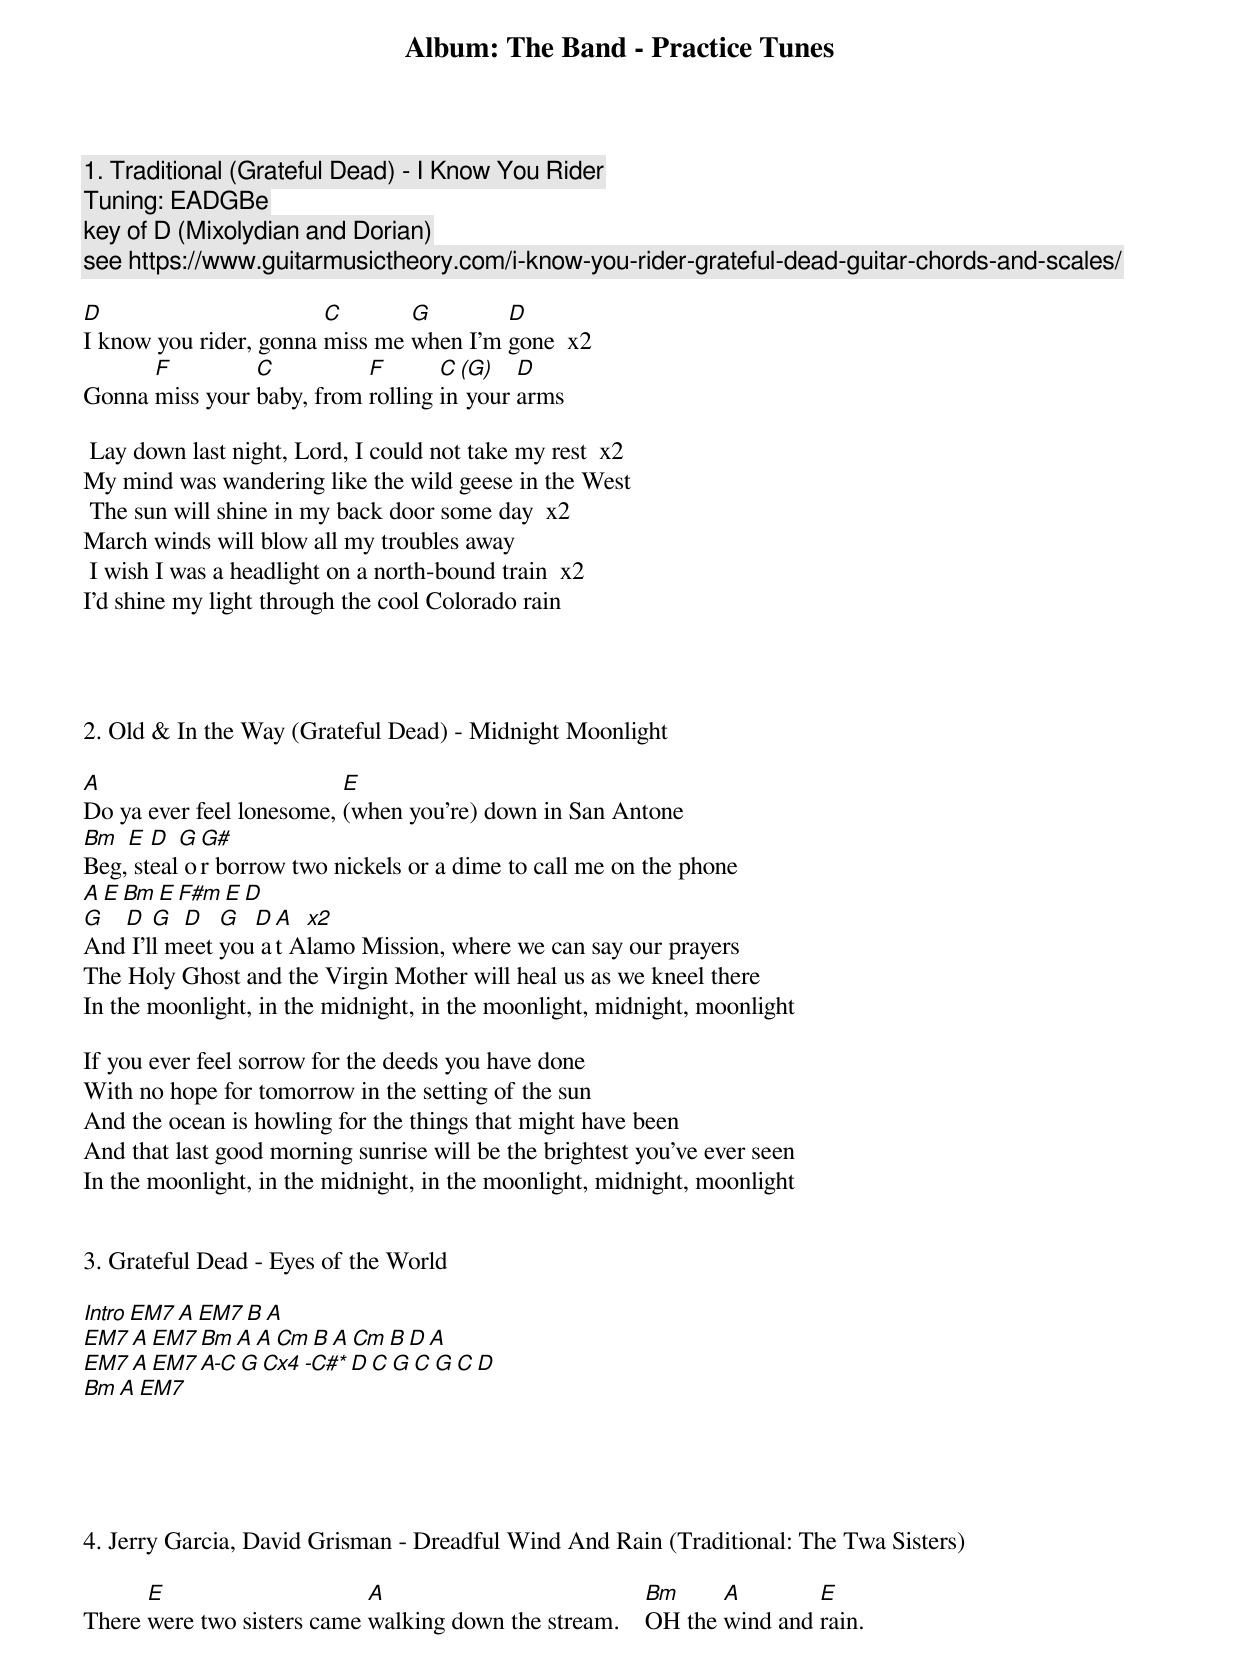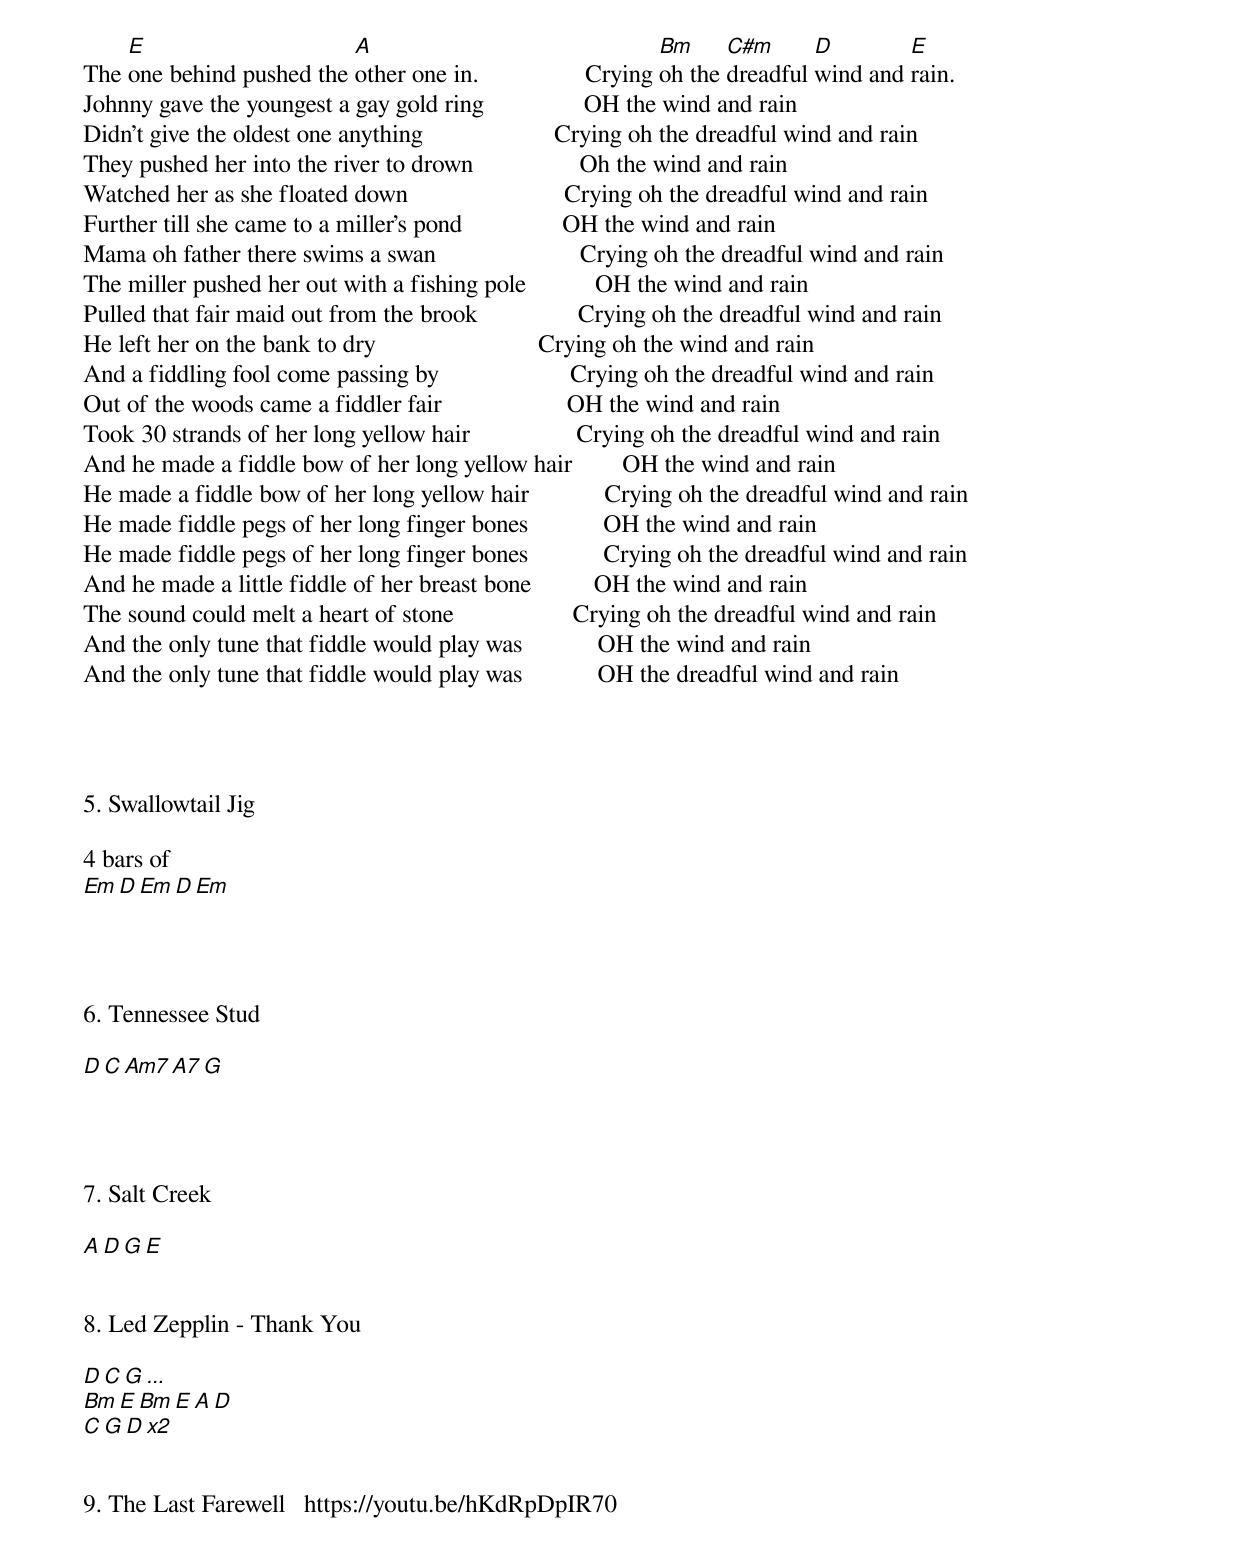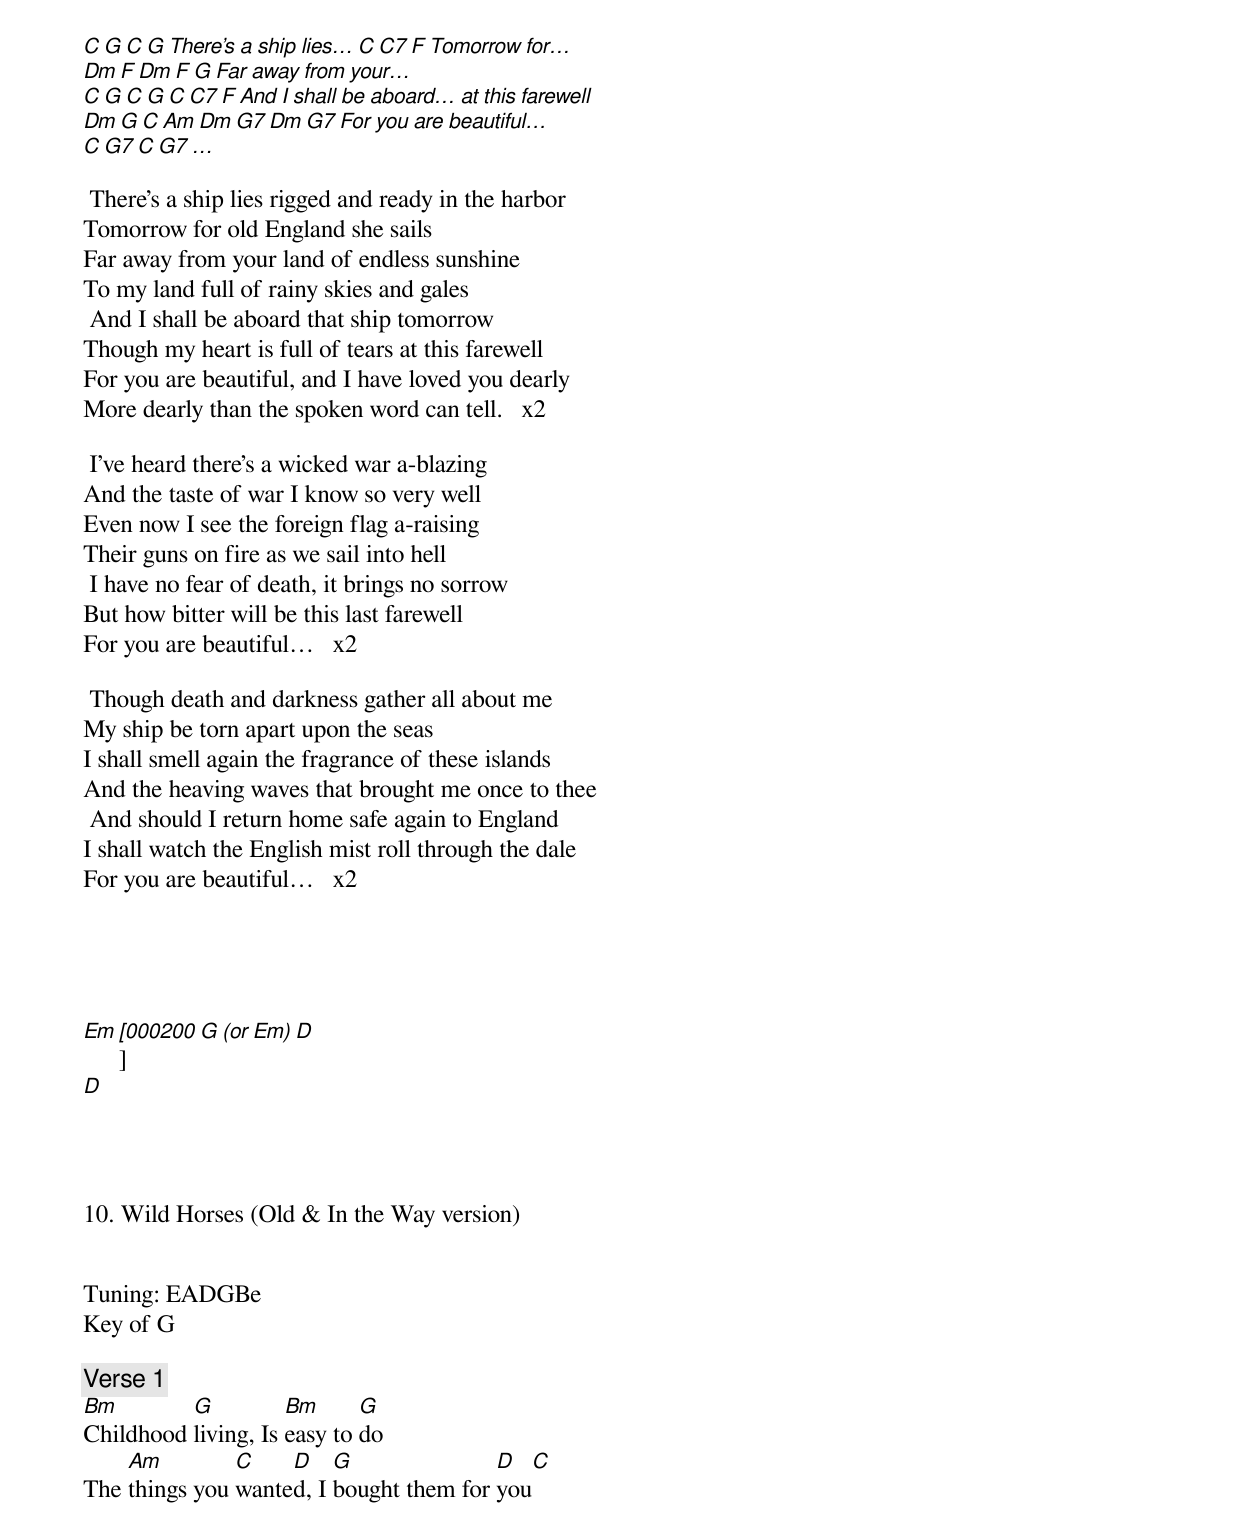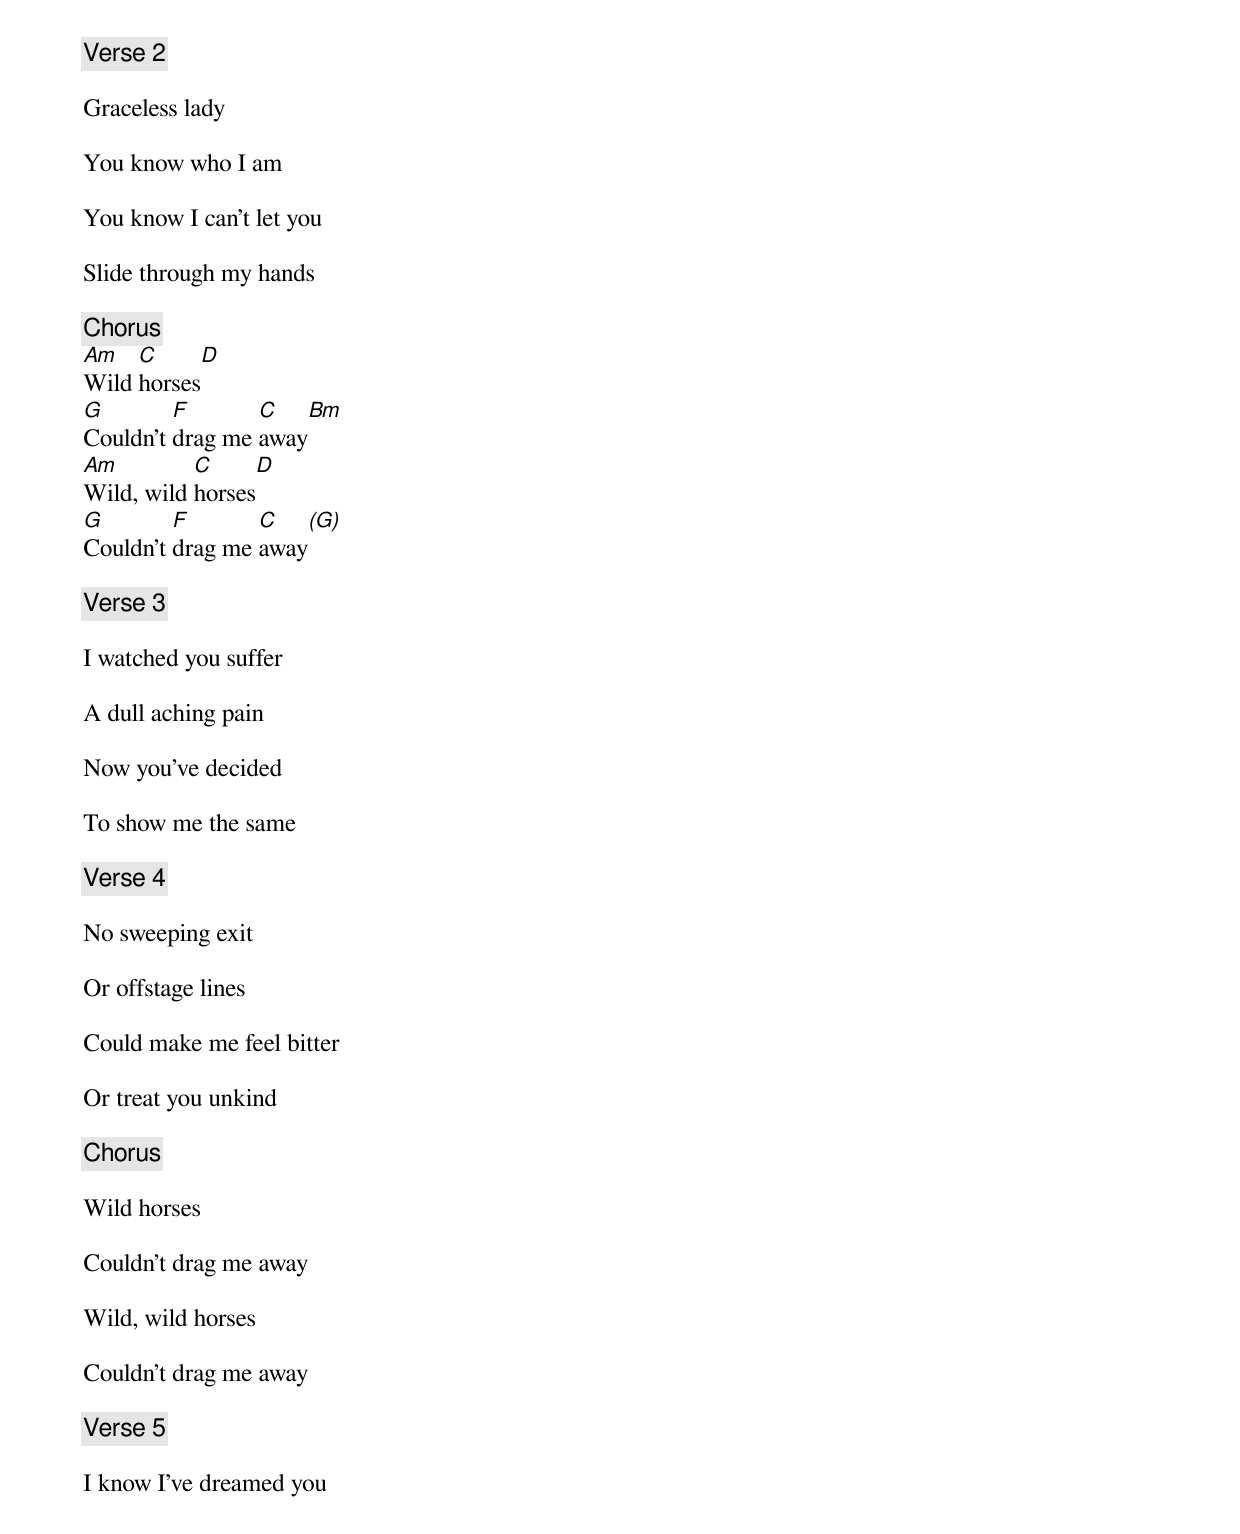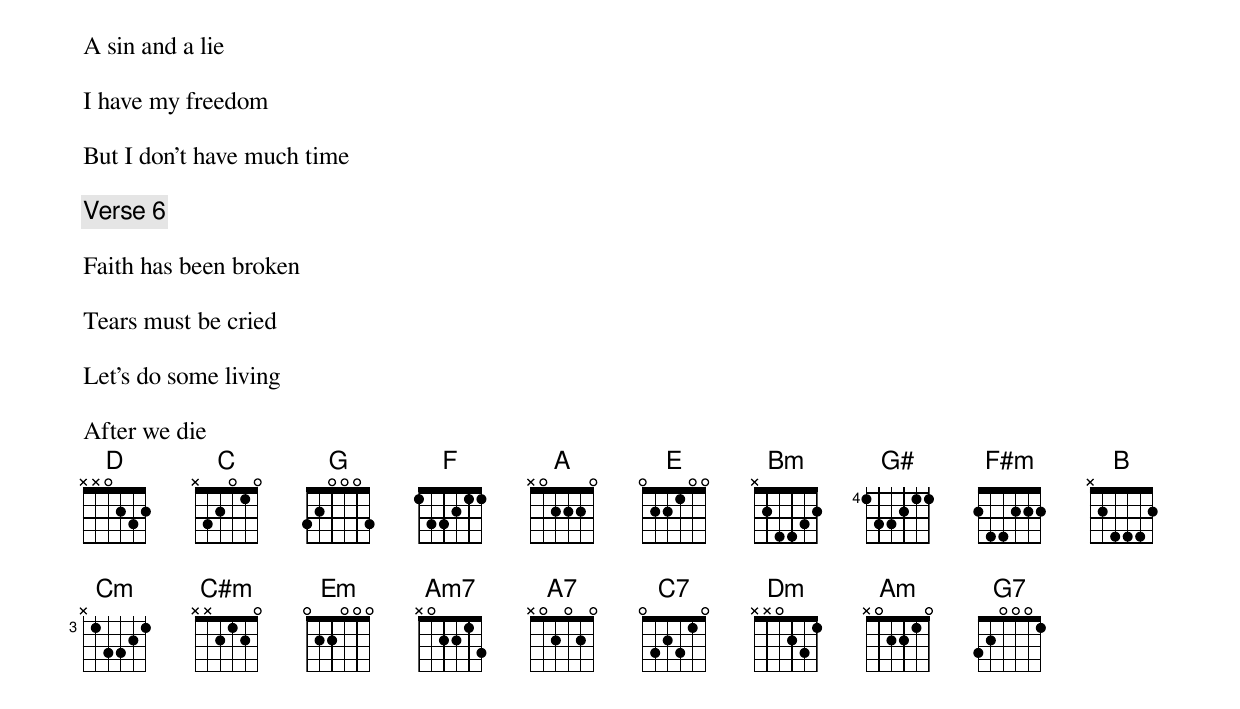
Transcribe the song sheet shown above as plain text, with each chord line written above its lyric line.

Album: The Band - Practice Tunes




1. Traditional (Grateful Dead) - I Know You Rider
Tuning: EADGBe
key of D (Mixolydian and Dorian)
    see https://www.guitarmusictheory.com/i-know-you-rider-grateful-dead-guitar-chords-and-scales/

D                       C       G        D
I know you rider, gonna miss me when I'm gone  x2
      F         C          F       C (G)   D
Gonna miss your baby, from rolling in your arms

 Lay down last night, Lord, I could not take my rest  x2
My mind was wandering like the wild geese in the West
 The sun will shine in my back door some day  x2
March winds will blow all my troubles away
 I wish I was a headlight on a north-bound train  x2
I'd shine my light through the cool Colorado rain




2. Old & In the Way (Grateful Dead) - Midnight Moonlight

A                         E
Do ya ever feel lonesome, (when you're) down in San Antone
Bm  E  D  G G#
Beg, steal or borrow two nickels or a dime to call me on the phone
A     E    Bm  E  F#m E D
G  D   G  D   G  D A  x2
And I'll meet you at Alamo Mission, where we can say our prayers
The Holy Ghost and the Virgin Mother will heal us as we kneel there
In the moonlight, in the midnight, in the moonlight, midnight, moonlight

If you ever feel sorrow for the deeds you have done
With no hope for tomorrow in the setting of the sun
And the ocean is howling for the things that might have been
And that last good morning sunrise will be the brightest you've ever seen
In the moonlight, in the midnight, in the moonlight, midnight, moonlight


3. Grateful Dead - Eyes of the World

Intro  EM7 A  EM7 B A
EM7 A EM7 Bm A    A Cm B A    Cm B D A
EM7 A EM7 A-C    G Cx4    -C#* D    C G C G C  D
Bm A EM7





4. Jerry Garcia, David Grisman - Dreadful Wind And Rain (Traditional: The Twa Sisters)

      E                     A                           Bm     A        E
There were two sisters came walking down the stream.    OH the wind and rain.
    E                     A                                    Bm     C#m      D        E
The one behind pushed the other one in.                 Crying oh the dreadful wind and rain.
Johnny gave the youngest a gay gold ring                OH the wind and rain
Didn't give the oldest one anything                     Crying oh the dreadful wind and rain
They pushed her into the river to drown                 Oh the wind and rain
Watched her as she floated down                         Crying oh the dreadful wind and rain
Further till she came to a miller's pond                OH the wind and rain
Mama oh father there swims a swan                       Crying oh the dreadful wind and rain
The miller pushed her out with a fishing pole           OH the wind and rain
Pulled that fair maid out from the brook                Crying oh the dreadful wind and rain
He left her on the bank to dry                          Crying oh the wind and rain
And a fiddling fool come passing by                     Crying oh the dreadful wind and rain
Out of the woods came a fiddler fair                    OH the wind and rain
Took 30 strands of her long yellow hair                 Crying oh the dreadful wind and rain
And he made a fiddle bow of her long yellow hair        OH the wind and rain
He made a fiddle bow of her long yellow hair            Crying oh the dreadful wind and rain
He made fiddle pegs of her long finger bones            OH the wind and rain
He made fiddle pegs of her long finger bones            Crying oh the dreadful wind and rain
And he made a little fiddle of her breast bone          OH the wind and rain
The sound could melt a heart of stone                   Crying oh the dreadful wind and rain
And the only tune that fiddle would play was            OH the wind and rain
And the only tune that fiddle would play was            OH the dreadful wind and rain




5. Swallowtail Jig

4 bars of
Em   D   Em   D Em




6. Tennessee Stud

D  C   Am7  A7  G




7. Salt Creek

A D  G E


8. Led Zepplin - Thank You

D C G ...
Bm E Bm E A D
C G D  x2


9. The Last Farewell   https://youtu.be/hKdRpDpIR70

C G C G  There's a ship lies…  C C7 F  Tomorrow for…
Dm F Dm F G  Far away from your…
C G C G  C C7 F  And I shall be aboard… at this farewell
Dm G C Am Dm G7 Dm G7  For you are beautiful…
C G7 C G7  …

 There's a ship lies rigged and ready in the harbor
Tomorrow for old England she sails
Far away from your land of endless sunshine
To my land full of rainy skies and gales
 And I shall be aboard that ship tomorrow
Though my heart is full of tears at this farewell
For you are beautiful, and I have loved you dearly
More dearly than the spoken word can tell.   x2

 I've heard there's a wicked war a-blazing
And the taste of war I know so very well
Even now I see the foreign flag a-raising
Their guns on fire as we sail into hell
 I have no fear of death, it brings no sorrow
But how bitter will be this last farewell
For you are beautiful…   x2

 Though death and darkness gather all about me
My ship be torn apart upon the seas
I shall smell again the fragrance of these islands
And the heaving waves that brought me once to thee
 And should I return home safe again to England
I shall watch the English mist roll through the dale
For you are beautiful…   x2





Em [000200] G (or Em) D
D




10. Wild Horses (Old & In the Way version)


Tuning: EADGBe
Key of G

[Verse 1]
Bm        G          Bm      G
Childhood living, Is easy to do
    Am         C    D    G               D  C
The things you wanted, I bought them for you

[Verse 2]

Graceless lady

You know who I am

You know I can't let you

Slide through my hands

[Chorus]
Am   C     D
Wild horses
G        F       C    Bm
Couldn't drag me away
Am         C     D
Wild, wild horses
G        F       C     (G)
Couldn't drag me away

[Verse 3]

I watched you suffer

A dull aching pain

Now you've decided

To show me the same

[Verse 4]

No sweeping exit

Or offstage lines

Could make me feel bitter

Or treat you unkind

[Chorus]

Wild horses

Couldn't drag me away

Wild, wild horses

Couldn't drag me away

[Verse 5]

I know I've dreamed you

A sin and a lie

I have my freedom

But I don't have much time

[Verse 6]

Faith has been broken

Tears must be cried

Let's do some living

After we die
